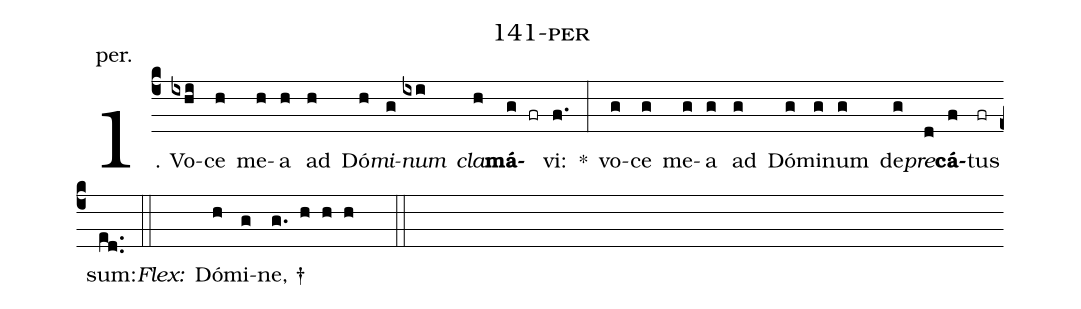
name: 141-per;
annotation: per.;
%%
(c4)1. Vo(ixhi)ce(h) me(h)a(h) ad(h) Dó(h)<i>mi</i>(g)<i>num</i>(ixi) <i>cla</i>(h)<b>má</b>(g fr)vi:(f.) *(:) vo(g)ce(g) me(g)a(g) ad(g) Dó(g)mi(g)num(g) de(g)<i>pre</i>(d)<b>cá</b>(f)tus(fr) sum:(ed..) (::)
<i>Flex:</i>()  Dó(h)mi(g)ne, †(g. h h h  ::)
